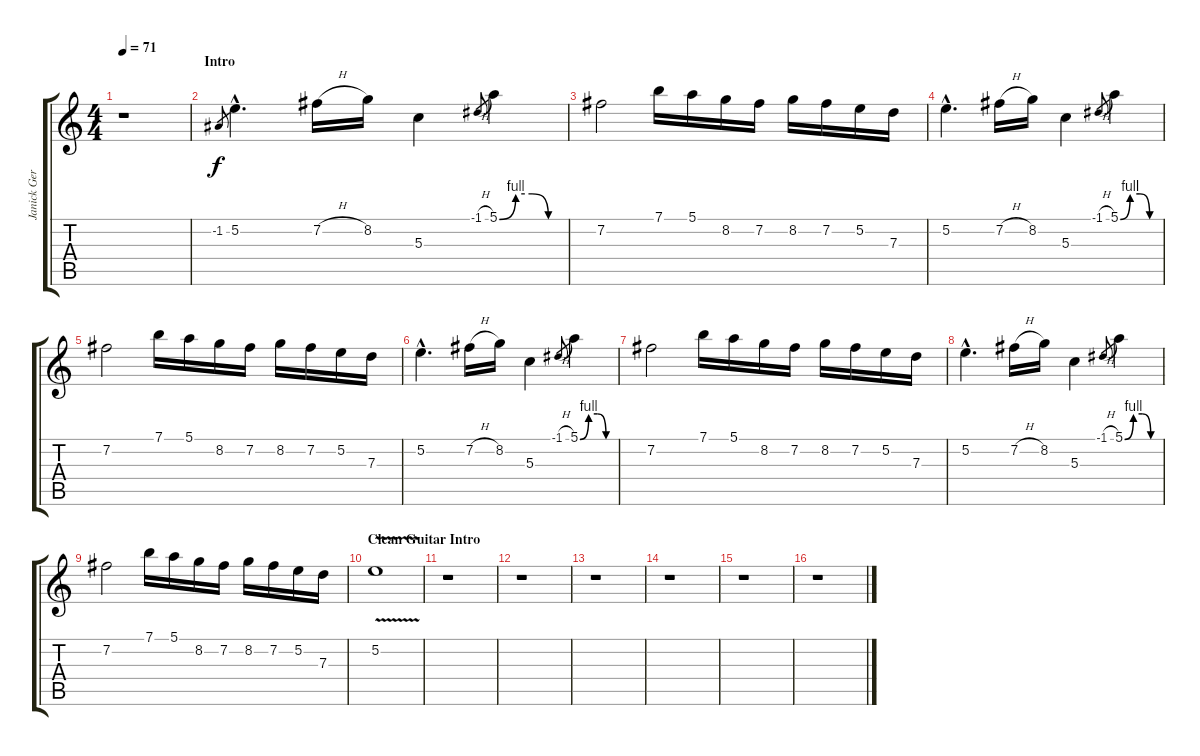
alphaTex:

\track ("Janick Gers (rhythm)" "Janick Ger") {instrument distortionguitar}
\staff {score tabs}
\tuning (E4 B3 G3 D3 A2 E2) {hide}
\ts (4 4)
\tempo 71
\clef g2
\ks c
r.1{dy f instrument overdrivenguitar} |
\section ("" "Intro")
-1.2.8{gr} 5.2{hac}.4{d} 7.2{h}.16 8.2.16 5.3.4 -1.1{h}.8{gr} 5.1{be (custom 0 0 15 4 30 4 45 0 60 0)}.4 |
7.2.2 7.1.16 5.1.16 8.2.16 7.2.16 8.2.16 7.2.16 5.2.16 7.3.16 |
5.2{hac}.4{d} 7.2{h}.16 8.2.16 5.3.4 -1.1{h}.8{gr} 5.1{be (custom 0 0 15 4 30 4 45 0 60 0)}.4 |
7.2.2 7.1.16 5.1.16 8.2.16 7.2.16 8.2.16 7.2.16 5.2.16 7.3.16 |
5.2{hac}.4{d} 7.2{h}.16 8.2.16 5.3.4 -1.1{h}.8{gr} 5.1{be (custom 0 0 15 4 30 4 45 0 60 0)}.4 |
7.2.2 7.1.16 5.1.16 8.2.16 7.2.16 8.2.16 7.2.16 5.2.16 7.3.16 |
5.2{hac}.4{d} 7.2{h}.16 8.2.16 5.3.4 -1.1{h}.8{gr} 5.1{be (custom 0 0 15 4 30 4 45 0 60 0)}.4 |
7.2.2 7.1.16 5.1.16 8.2.16 7.2.16 8.2.16 7.2.16 5.2.16 7.3.16 |
\section ("" "Clean Guitar Intro")
5.2{v}.1{volume 0} |
r.1{volume 15} |
r.1 |
r.1 |
r.1 |
r.1 |
r.1
